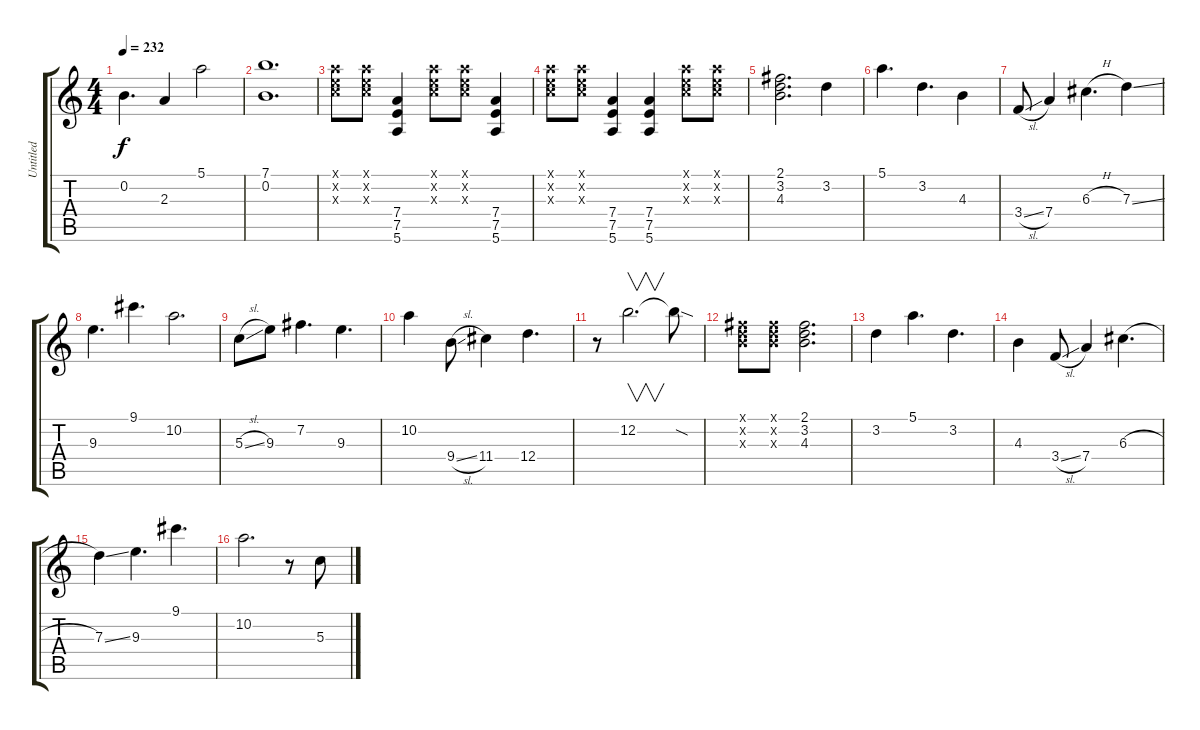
\track ("Untitled" "Untitled") {instrument distortionguitar}
\staff {score tabs}
\tuning (E4 B3 G3 D3 A2 E2) {hide}
\ts (4 4)
\tempo 232
\clef g2
\ks c
0.2.4{d dy f} 2.3.4 5.1.2 |
(7.1 0.2).1{d} |
(5.1{x} 5.2{x} 5.3{x}).8 (5.1{x} 5.2{x} 5.3{x}).8 (7.4 7.5 5.6).4 (5.1{x} 5.2{x} 5.3{x}).8 (5.1{x} 5.2{x} 5.3{x}).8 (7.4 7.5 5.6).4 |
(5.1{x} 5.2{x} 5.3{x}).8 (5.1{x} 5.2{x} 5.3{x}).8 (7.4 7.5 5.6).4 (7.4 7.5 5.6).4 (5.1{x} 5.2{x} 5.3{x}).8 (5.1{x} 5.2{x} 5.3{x}).8 |
(2.1 3.2 4.3).2{d} 3.2.4 |
5.1.4{d} 3.2.4{d} 4.3.4 |
3.4{sl}.8 7.4.4 6.3{h}.4{d} 7.3{ss}.4 |
9.3.4{d} 9.1.4{d} 10.2.2{d} |
5.3{sl}.8 9.3.8 7.2.4{d} 9.3.4{d} |
10.2.4 9.4{sl}.8 11.4.4 12.4.4{d} |
r.8 12.2.2{v d} 12.2{sod t}.8 |
(2.1{x} 3.2{x} 4.3{x}).8 (2.1{x} 3.2{x} 4.3{x}).8 (2.1 3.2 4.3).2{d} |
3.2.4 5.1.4{d} 3.2.4{d} |
4.3.4 3.4{sl}.8 7.4.4 6.3{h}.4{d} |
7.3{ss}.4 9.3.4{d} 9.1.4{d} |
10.2.2{d} r.8 5.3{sl}.8
